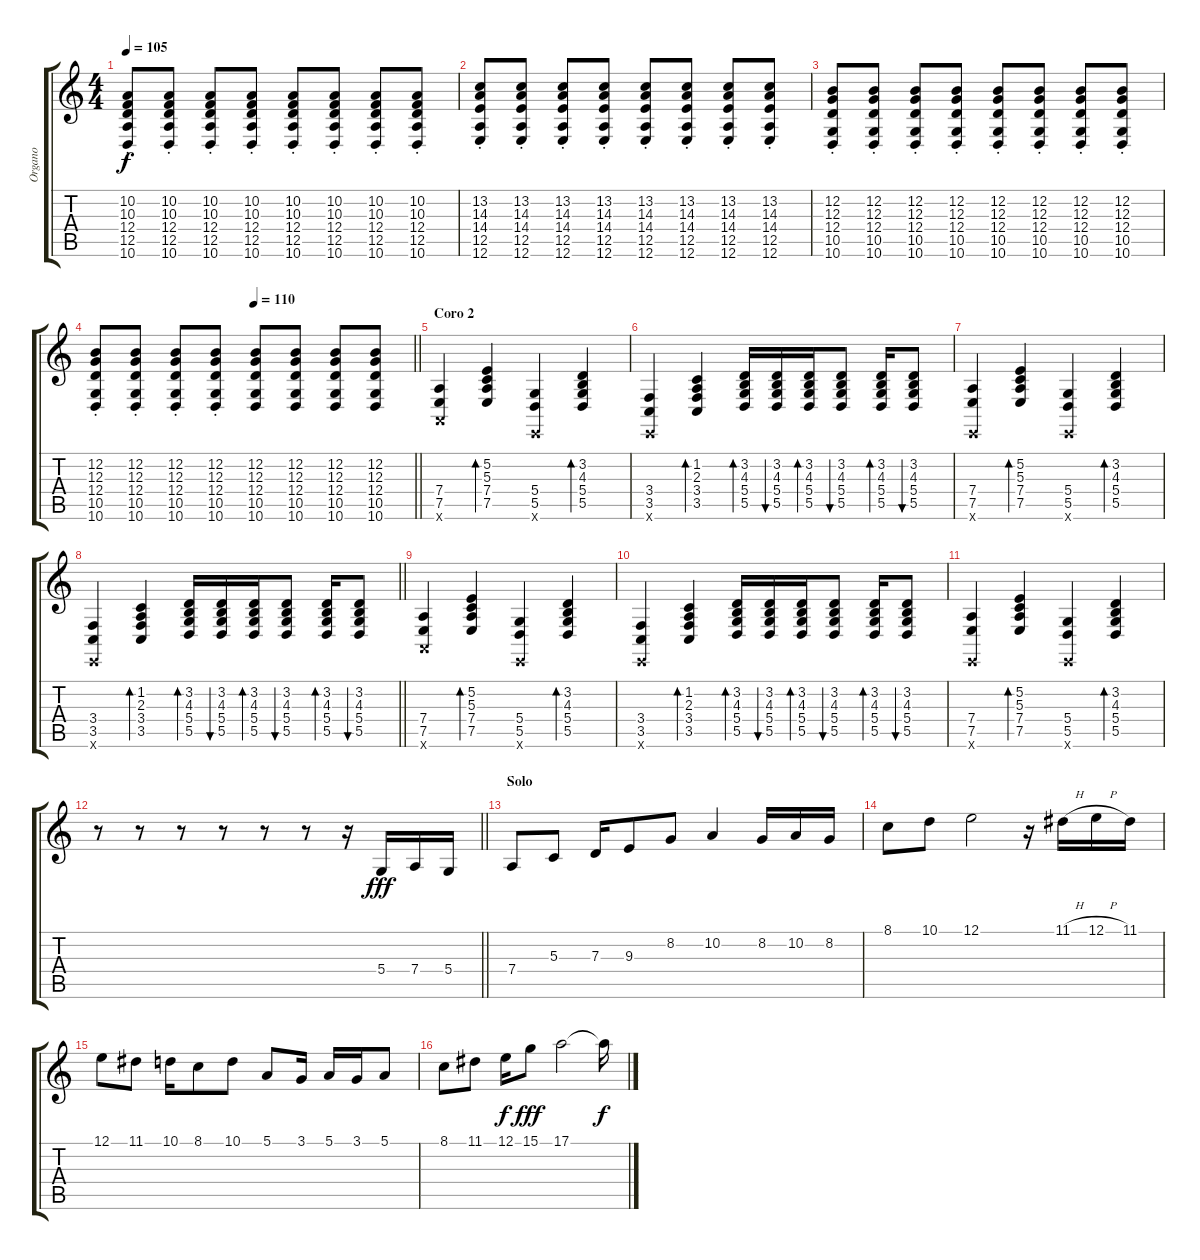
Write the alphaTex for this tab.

\track ("Organo" "Organo") {instrument electricpiano1}
\staff {score tabs}
\tuning (E4 B3 G3 D3 A2 E2) {hide}
\ts (4 4)
\tempo 105
\clef g2
\ks c
(10.2{st} 10.3{st} 12.4{st} 12.5{st} 10.6{st}).8{dy f} (10.2{st} 10.3{st} 12.4{st} 12.5{st} 10.6{st}).8 (10.2{st} 10.3{st} 12.4{st} 12.5{st} 10.6{st}).8 (10.2{st} 10.3{st} 12.4{st} 12.5{st} 10.6{st}).8 (10.2{st} 10.3{st} 12.4{st} 12.5{st} 10.6{st}).8 (10.2{st} 10.3{st} 12.4{st} 12.5{st} 10.6{st}).8 (10.2{st} 10.3{st} 12.4{st} 12.5{st} 10.6{st}).8 (10.2{st} 10.3{st} 12.4{st} 12.5{st} 10.6{st}).8 |
(13.2{st} 14.3{st} 14.4{st} 12.5{st} 12.6{st}).8 (13.2{st} 14.3{st} 14.4{st} 12.5{st} 12.6{st}).8 (13.2{st} 14.3{st} 14.4{st} 12.5{st} 12.6{st}).8 (13.2{st} 14.3{st} 14.4{st} 12.5{st} 12.6{st}).8 (13.2{st} 14.3{st} 14.4{st} 12.5{st} 12.6{st}).8 (13.2{st} 14.3{st} 14.4{st} 12.5{st} 12.6{st}).8 (13.2{st} 14.3{st} 14.4{st} 12.5{st} 12.6{st}).8 (13.2{st} 14.3{st} 14.4{st} 12.5{st} 12.6{st}).8 |
(12.2{st} 12.3{st} 12.4{st} 10.5{st} 10.6{st}).8 (12.2{st} 12.3{st} 12.4{st} 10.5{st} 10.6{st}).8 (12.2{st} 12.3{st} 12.4{st} 10.5{st} 10.6{st}).8 (12.2{st} 12.3{st} 12.4{st} 10.5{st} 10.6{st}).8 (12.2{st} 12.3{st} 12.4{st} 10.5{st} 10.6{st}).8 (12.2{st} 12.3{st} 12.4{st} 10.5{st} 10.6{st}).8 (12.2{st} 12.3{st} 12.4{st} 10.5{st} 10.6{st}).8 (12.2{st} 12.3{st} 12.4{st} 10.5{st} 10.6{st}).8 |
\tempo (110 0.5)
\barLineRight lightlight
(12.2{st} 12.3{st} 12.4{st} 10.5{st} 10.6{st}).8 (12.2{st} 12.3{st} 12.4{st} 10.5{st} 10.6{st}).8 (12.2{st} 12.3{st} 12.4{st} 10.5{st} 10.6{st}).8 (12.2{st} 12.3{st} 12.4{st} 10.5{st} 10.6{st}).8 (12.2 12.3 12.4 10.5 10.6).8 (12.2 12.3 12.4 10.5 10.6).8 (12.2 12.3 12.4 10.5 10.6).8 (12.2 12.3 12.4 10.5 10.6).8 |
\section ("" "Coro 2")
(7.4 7.5 5.6{x}).4{instrument electricpiano1} (5.2 5.3 7.4 7.5).4{bd 60} (5.4 5.5 0.6{x}).4 (3.2 4.3 5.4 5.5).4{bd 60} |
(3.4 3.5 0.6{x}).4 (1.2 2.3 3.4 3.5).4{bd 60} (3.2 4.3 5.4 5.5).16{bd 60} (3.2 4.3 5.4 5.5).16{bu 60} (3.2 4.3 5.4 5.5).16{bd 60} (3.2 4.3 5.4 5.5).8{bu 60} (3.2 4.3 5.4 5.5).16{bd 60} (3.2 4.3 5.4 5.5).8{bu 60} |
(7.4 7.5 0.6{x}).4 (5.2 5.3 7.4 7.5).4{bd 60} (5.4 5.5 0.6{x}).4 (3.2 4.3 5.4 5.5).4{bd 60} |
\barLineRight lightlight
(3.4 3.5 0.6{x}).4 (1.2 2.3 3.4 3.5).4{bd 60} (3.2 4.3 5.4 5.5).16{bd 60} (3.2 4.3 5.4 5.5).16{bu 60} (3.2 4.3 5.4 5.5).16{bd 60} (3.2 4.3 5.4 5.5).8{bu 60} (3.2 4.3 5.4 5.5).16{bd 60} (3.2 4.3 5.4 5.5).8{bu 60} |
(7.4 7.5 5.6{x}).4 (5.2 5.3 7.4 7.5).4{bd 60} (5.4 5.5 0.6{x}).4 (3.2 4.3 5.4 5.5).4{bd 60} |
(3.4 3.5 0.6{x}).4 (1.2 2.3 3.4 3.5).4{bd 60} (3.2 4.3 5.4 5.5).16{bd 60} (3.2 4.3 5.4 5.5).16{bu 60} (3.2 4.3 5.4 5.5).16{bd 60} (3.2 4.3 5.4 5.5).8{bu 60} (3.2 4.3 5.4 5.5).16{bd 60} (3.2 4.3 5.4 5.5).8{bu 60} |
(7.4 7.5 0.6{x}).4 (5.2 5.3 7.4 7.5).4{bd 60} (5.4 5.5 0.6{x}).4 (3.2 4.3 5.4 5.5).4{bd 60} |
\barLineRight lightlight
r.8 r.8 r.8 r.8 r.8 r.8 r.16 5.4.16{dy fff volume 16 instrument electricpiano1} 7.4.16 5.4.16 |
\section ("" "Solo")
7.4.8 5.3.8 7.3.16 9.3.8 8.2.8 10.2.4 8.2.16 10.2.16 8.2.16 |
8.1.8 10.1.8 12.1.2 r.16 11.1{h}.16 12.1{h}.16 11.1.16 |
12.1.8 11.1.8 10.1.16 8.1.8 10.1.8 5.1.8 3.1.16 5.1.16 3.1.16 5.1.8 |
8.1.8 11.1.8 12.1.16{dy f} 15.1.8{dy fff} 17.1.2 17.1{t}.16{dy f}
